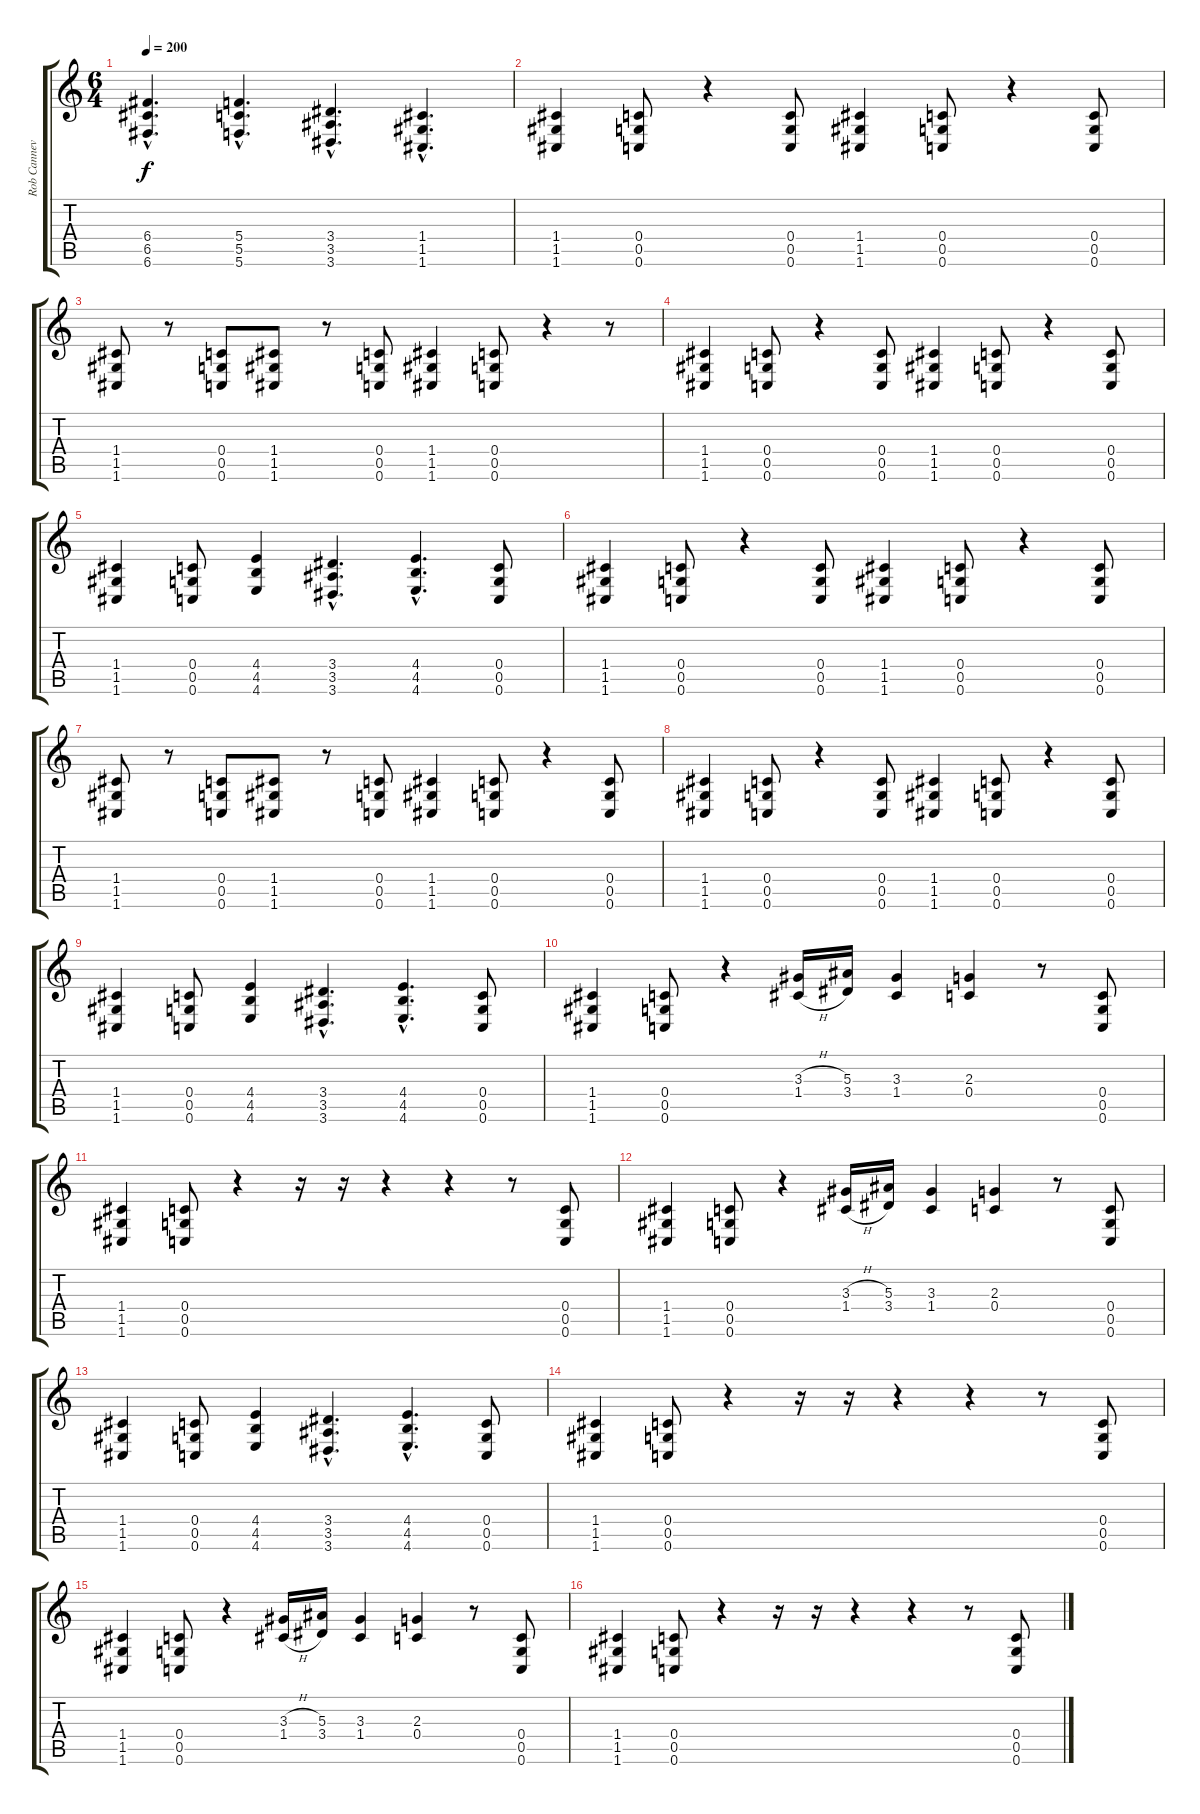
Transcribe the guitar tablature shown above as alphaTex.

\track ("Rob Cannevino - guitar" "Rob Cannev") {instrument overdrivenguitar}
\staff {score tabs}
\tuning (D4 A3 F3 C3 G2 C2) {hide}
\ts (6 4)
\tempo 200
\clef g2
\ks c
(6.4{hac} 6.5{hac} 6.6{hac}).4{d dy f} (5.4{hac} 5.5{hac} 5.6{hac}).4{d} (3.4{hac} 3.5{hac} 3.6{hac}).4{d} (1.4{hac} 1.5{hac} 1.6{hac}).4{d} |
(1.4 1.5 1.6).4 (0.4 0.5 0.6).8 r.4 (0.4 0.5 0.6).8 (1.4 1.5 1.6).4 (0.4 0.5 0.6).8 r.4 (0.4 0.5 0.6).8 |
(1.4 1.5 1.6).8 r.8 (0.4 0.5 0.6).8 (1.4 1.5 1.6).8 r.8 (0.4 0.5 0.6).8 (1.4 1.5 1.6).4 (0.4 0.5 0.6).8 r.4 r.8 |
(1.4 1.5 1.6).4 (0.4 0.5 0.6).8 r.4 (0.4 0.5 0.6).8 (1.4 1.5 1.6).4 (0.4 0.5 0.6).8 r.4 (0.4 0.5 0.6).8 |
(1.4 1.5 1.6).4 (0.4 0.5 0.6).8 (4.4 4.5 4.6).4 (3.4{hac} 3.5{hac} 3.6{hac}).4{d} (4.4{hac} 4.5{hac} 4.6{hac}).4{d} (0.4 0.5 0.6).8 |
(1.4 1.5 1.6).4 (0.4 0.5 0.6).8 r.4 (0.4 0.5 0.6).8 (1.4 1.5 1.6).4 (0.4 0.5 0.6).8 r.4 (0.4 0.5 0.6).8 |
(1.4 1.5 1.6).8 r.8 (0.4 0.5 0.6).8 (1.4 1.5 1.6).8 r.8 (0.4 0.5 0.6).8 (1.4 1.5 1.6).4 (0.4 0.5 0.6).8 r.4 (0.4 0.5 0.6).8 |
(1.4 1.5 1.6).4 (0.4 0.5 0.6).8 r.4 (0.4 0.5 0.6).8 (1.4 1.5 1.6).4 (0.4 0.5 0.6).8 r.4 (0.4 0.5 0.6).8 |
(1.4 1.5 1.6).4 (0.4 0.5 0.6).8 (4.4 4.5 4.6).4 (3.4{hac} 3.5{hac} 3.6{hac}).4{d} (4.4{hac} 4.5{hac} 4.6{hac}).4{d} (0.4 0.5 0.6).8 |
(1.4 1.5 1.6).4 (0.4 0.5 0.6).8 r.4 (3.3{h} 1.4{h}).16 (5.3 3.4).16 (3.3 1.4).4 (2.3 0.4).4 r.8 (0.4 0.5 0.6).8 |
(1.4 1.5 1.6).4 (0.4 0.5 0.6).8 r.4 r.16 r.16 r.4 r.4 r.8 (0.4 0.5 0.6).8 |
(1.4 1.5 1.6).4 (0.4 0.5 0.6).8 r.4 (3.3{h} 1.4{h}).16 (5.3 3.4).16 (3.3 1.4).4 (2.3 0.4).4 r.8 (0.4 0.5 0.6).8 |
(1.4 1.5 1.6).4 (0.4 0.5 0.6).8 (4.4 4.5 4.6).4 (3.4{hac} 3.5{hac} 3.6{hac}).4{d} (4.4{hac} 4.5{hac} 4.6{hac}).4{d} (0.4 0.5 0.6).8 |
(1.4 1.5 1.6).4 (0.4 0.5 0.6).8 r.4 r.16 r.16 r.4 r.4 r.8 (0.4 0.5 0.6).8 |
(1.4 1.5 1.6).4 (0.4 0.5 0.6).8 r.4 (3.3{h} 1.4{h}).16 (5.3 3.4).16 (3.3 1.4).4 (2.3 0.4).4 r.8 (0.4 0.5 0.6).8 |
(1.4 1.5 1.6).4 (0.4 0.5 0.6).8 r.4 r.16 r.16 r.4 r.4 r.8 (0.4 0.5 0.6).8
